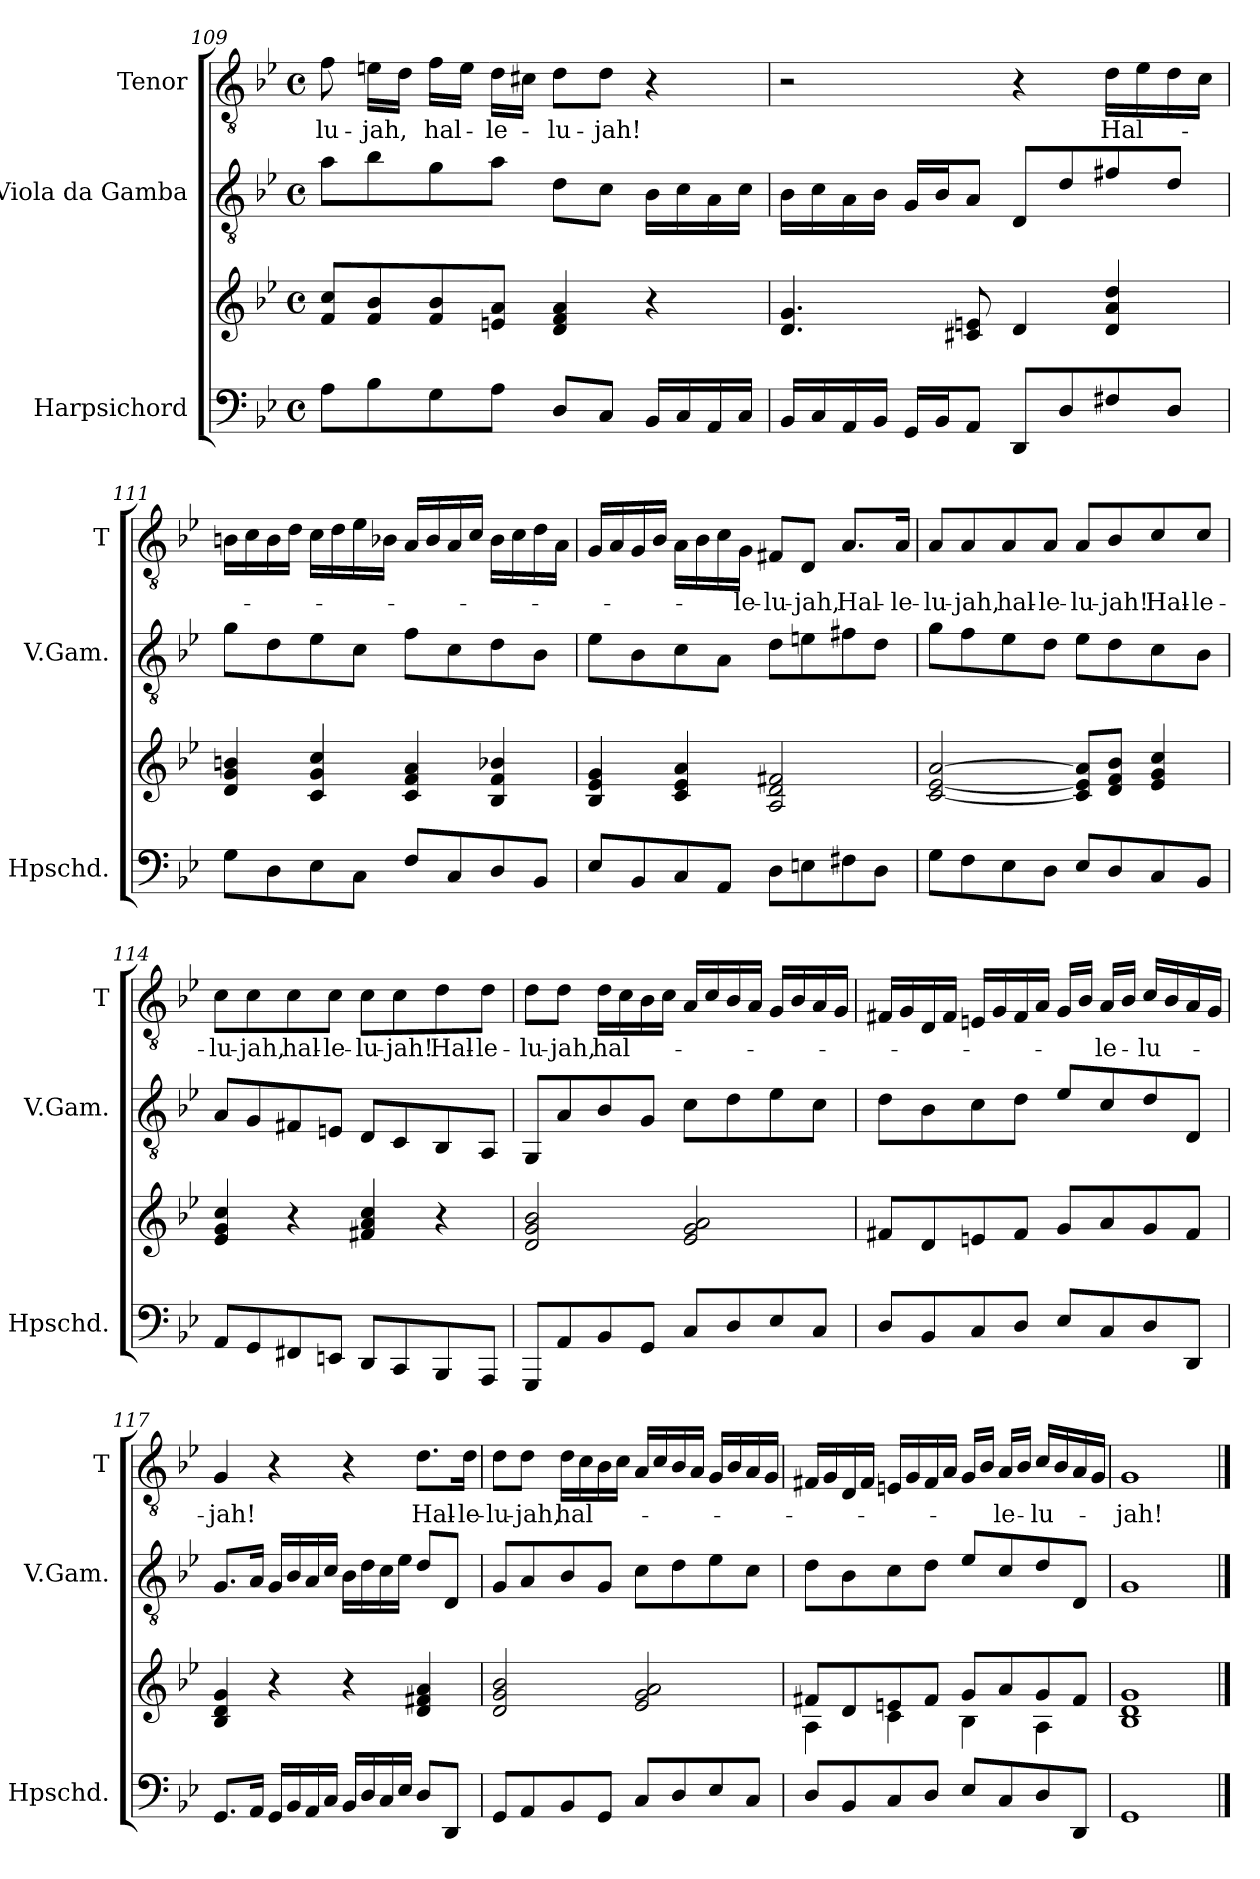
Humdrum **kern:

**kern	**kern	**kern	**kern	**text
*part3	*part3	*part2	*part1	*part1
*staff4	*staff3	*staff2	*staff1	*staff1
*I"Harpsichord	*	*I"Viola da Gamba	*I"Tenor	*
*I'Hpschd.	*	*I'V.Gam.	*I'T	*
*clefF4	*clefG2	*clefGv2	*clefGv2	*
*	*	*ITrd7c12	*	*
*k[b-e-]	*k[b-e-]	*k[b-e-]	*k[b-e-]	*
*B-:	*B-:	*B-:	*B-:	*
*M4/4	*M4/4	*M4/4	*M4/4	*
*met(c)	*met(c)	*met(c)	*met(c)	*
=109	=109	=109	=109	=109
!	!	!	!	!LO:LY:b
8A\L	8f/ 8cc/L	8A\L	8f\	-lu-
!	!	!	!	!LO:LY:b
8B-\	8f/ 8b-/	8B-\	16en\LL	-jah,
.	.	.	16d\JJ	.
!	!	!	!	!LO:LY:b
8G\	8f/ 8b-/	8G\	16f\LL	hal-
.	.	.	16e\JJ	.
!	!	!	!	!LO:LY:b
8A\J	8en/ 8a/J	8A\J	16d\LL	-le-
.	.	.	16c#X\JJ	.
!	!	!	!	!LO:LY:b
8D/L	4d/ 4f/ 4a/	8D\L	8d\L	-lu-
!	!	!	!	!LO:LY:b
8C/J	.	8C\J	8d\J	-jah!
16BB-/LL	4r	16BB-\LL	4r	.
16C/	.	16C\	.	.
16AA/	.	16AA\	.	.
16C/JJ	.	16C\JJ	.	.
=110	=110	=110	=110	=110
16BB-/LL	4.d/ 4.g/	16BB-\LL	2r	.
16C/	.	16C\	.	.
16AA/	.	16AA\	.	.
16BB-/JJ	.	16BB-\JJ	.	.
16GG/LL	.	16GG/LL	.	.
16BB-/J	.	16BB-/J	.	.
8AA/J	8c#X/ 8en/	8AA/J	.	.
8DD/L	4d/	8DD/L	4r	.
8D/	.	8D/	.	.
!	!	!	!	!LO:LY:b
8F#X/	4d/ 4a/ 4dd/	8F#X/	16d\LL	Hal-
.	.	.	16e-\	.
8D/J	.	8D/J	16d\	.
.	.	.	16c\JJ	.
!!LO:PB:g=z
=111	=111	=111	=111	=111
8G\L	4d/ 4g/ 4bn/	8G\L	16Bn\LL	.
.	.	.	16c\	.
8D\	.	8D\	16B\	.
.	.	.	16d\JJ	.
8E-\	4c/ 4g/ 4cc/	8E-\	16c\LL	.
.	.	.	16d\	.
8C\J	.	8C\J	16e-\	.
.	.	.	16B-X\JJ	.
8F/L	4c/ 4f/ 4a/	8F\L	16A/LL	.
.	.	.	16B-/	.
8C/	.	8C\	16A/	.
.	.	.	16c/JJ	.
8D/	4B-/ 4f/ 4b-X/	8D\	16B-\LL	.
.	.	.	16c\	.
8BB-/J	.	8BB-\J	16d\	.
.	.	.	16A\JJ	.
=112	=112	=112	=112	=112
8E-/L	4B-/ 4e-/ 4g/	8E-\L	16G/LL	.
.	.	.	16A/	.
8BB-/	.	8BB-\	16G/	.
.	.	.	16B-/JJ	.
8C/	4c/ 4e-/ 4a/	8C\	16A\LL	.
.	.	.	16B-\	.
8AA/J	.	8AA\J	16c\	.
!	!	!	!	!LO:LY:b
.	.	.	16G\JJ	-le-
!	!	!	!	!LO:LY:b
8D\L	2A/ 2d/ 2f#X/	8D\L	8F#X/L	-lu-
!	!	!	!	!LO:LY:b
8En\	.	8En\	8D/J	-jah,
!	!	!	!	!LO:LY:b
8F#X\	.	8F#X\	8.A/L	Hal-
8D\J	.	8D\J	.	.
!	!	!	!	!LO:LY:b
.	.	.	16A/Jk	-le-
=113	=113	=113	=113	=113
!	!	!	!	!LO:LY:b
8G\L	[2c/ [2e-/ [2a/	8G\L	8A/L	-lu-
!	!	!	!	!LO:LY:b
8F\	.	8F\	8A/	-jah,
!	!	!	!	!LO:LY:b
8E-\	.	8E-\	8A/	hal-
!	!	!	!	!LO:LY:b
8D\J	.	8D\J	8A/J	-le-
!	!	!	!	!LO:LY:b
8E-/L	8c/] 8e-/] 8a/]L	8E-\L	8A/L	-lu-
!	!	!	!	!LO:LY:b
8D/	8d/ 8f/ 8b-/J	8D\	8B-/	-jah!
!	!	!	!	!LO:LY:b
8C/	4e-/ 4g/ 4cc/	8C\	8c/	Hal-
!	!	!	!	!LO:LY:b
8BB-/J	.	8BB-\J	8c/J	-le-
!!LO:LB:g=z
=114	=114	=114	=114	=114
!	!	!	!	!LO:LY:b
8AA/L	4e-/ 4g/ 4cc/	8AA/L	8c\L	-lu-
!	!	!	!	!LO:LY:b
8GG/	.	8GG/	8c\	-jah,
!	!	!	!	!LO:LY:b
8FF#X/	4r	8FF#X/	8c\	hal-
!	!	!	!	!LO:LY:b
8EEn/J	.	8EEn/J	8c\J	-le-
!	!	!	!	!LO:LY:b
8DD/L	4f#X/ 4a/ 4cc/	8DD/L	8c\L	-lu-
!	!	!	!	!LO:LY:b
8CC/	.	8CC/	8c\	-jah!
!	!	!	!	!LO:LY:b
8BBB-/	4r	8BBB-/	8d\	Hal-
!	!	!	!	!LO:LY:b
8AAA/J	.	8AAA/J	8d\J	-le-
=115	=115	=115	=115	=115
!	!	!	!	!LO:LY:b
8GGG/L	2d/ 2g/ 2b-/	8GGG/L	8d\L	-lu-
!	!	!	!	!LO:LY:b
8AA/	.	8AA/	8d\J	-jah,
!	!	!	!	!LO:LY:b
8BB-/	.	8BB-/	16d\LL	hal-
.	.	.	16c\	.
8GG/J	.	8GG/J	16B-\	.
.	.	.	16c\JJ	.
8C/L	2e-/ 2g/ 2a/	8C\L	16A/LL	.
.	.	.	16c/	.
8D/	.	8D\	16B-/	.
.	.	.	16A/JJ	.
8E-/	.	8E-\	16G/LL	.
.	.	.	16B-/	.
8C/J	.	8C\J	16A/	.
.	.	.	16G/JJ	.
=116	=116	=116	=116	=116
8D/L	8f#X/L	8D\L	16F#X/LL	.
.	.	.	16G/	.
8BB-/	8d/	8BB-\	16D/	.
.	.	.	16F#/JJ	.
8C/	8en/	8C\	16En/LL	.
.	.	.	16G/	.
8D/J	8f#/J	8D\J	16F#/	.
.	.	.	16A/JJ	.
8E-/L	8g/L	8E-/L	16G/LL	.
.	.	.	16B-/JJ	.
!	!	!	!	!LO:LY:b
8C/	8a/	8C/	16A/LL	-le-
.	.	.	16B-/JJ	.
!	!	!	!	!LO:LY:b
8D/	8g/	8D/	16c/LL	-lu-
.	.	.	16B-/	.
8DD/J	8f#/J	8DD/J	16A/	.
.	.	.	16G/JJ	.
!!LO:LB:g=z
=117	=117	=117	=117	=117
!	!	!	!	!LO:LY:b
8.GG/L	4B-/ 4d/ 4g/	8.GG/L	4G/	-jah!
16AA/Jk	.	16AA/Jk	.	.
16GG/LL	4r	16GG/LL	4r	.
16BB-/	.	16BB-/	.	.
16AA/	.	16AA/	.	.
16C/JJ	.	16C/JJ	.	.
16BB-/LL	4r	16BB-\LL	4r	.
16D/	.	16D\	.	.
16C/	.	16C\	.	.
16E-/JJ	.	16E-\JJ	.	.
!	!	!	!	!LO:LY:b
8D/L	4d/ 4f#X/ 4a/	8D/L	8.d\L	Hal-
8DD/J	.	8DD/J	.	.
!	!	!	!	!LO:LY:b
.	.	.	16d\Jk	-le-
=118	=118	=118	=118	=118
!	!	!	!	!LO:LY:b
8GG/L	2d/ 2g/ 2b-/	8GG/L	8d\L	-lu-
!	!	!	!	!LO:LY:b
8AA/	.	8AA/	8d\J	-jah,
!	!	!	!	!LO:LY:b
8BB-/	.	8BB-/	16d\LL	hal-
.	.	.	16c\	.
8GG/J	.	8GG/J	16B-\	.
.	.	.	16c\JJ	.
8C/L	2e-/ 2g/ 2a/	8C\L	16A/LL	.
.	.	.	16c/	.
8D/	.	8D\	16B-/	.
.	.	.	16A/JJ	.
8E-/	.	8E-\	16G/LL	.
.	.	.	16B-/	.
8C/J	.	8C\J	16A/	.
.	.	.	16G/JJ	.
=119	=119	=119	=119	=119
*	*^	*	*	*
8D/L	8f#X/L	4A\	8D\L	16F#X/LL	.
.	.	.	.	16G/	.
8BB-/	8d/	.	8BB-\	16D/	.
.	.	.	.	16F#/JJ	.
8C/	8en/	4c\	8C\	16En/LL	.
.	.	.	.	16G/	.
8D/J	8f#/J	.	8D\J	16F#/	.
.	.	.	.	16A/JJ	.
8E-/L	8g/L	4B-\	8E-/L	16G/LL	.
.	.	.	.	16B-/JJ	.
!	!	!	!	!	!LO:LY:b
8C/	8a/	.	8C/	16A/LL	-le-
.	.	.	.	16B-/JJ	.
!	!	!	!	!	!LO:LY:b
8D/	8g/	4A\	8D/	16c/LL	-lu-
.	.	.	.	16B-/	.
8DD/J	8f#/J	.	8DD/J	16A/	.
.	.	.	.	16G/JJ	.
*	*v	*v	*	*	*
=120	=120	=120	=120	=120
!	!	!	!	!LO:LY:b
1GG	1B- 1d 1g	1GG	1G	-jah!
==	==	==	==	==
*-	*-	*-	*-	*-
